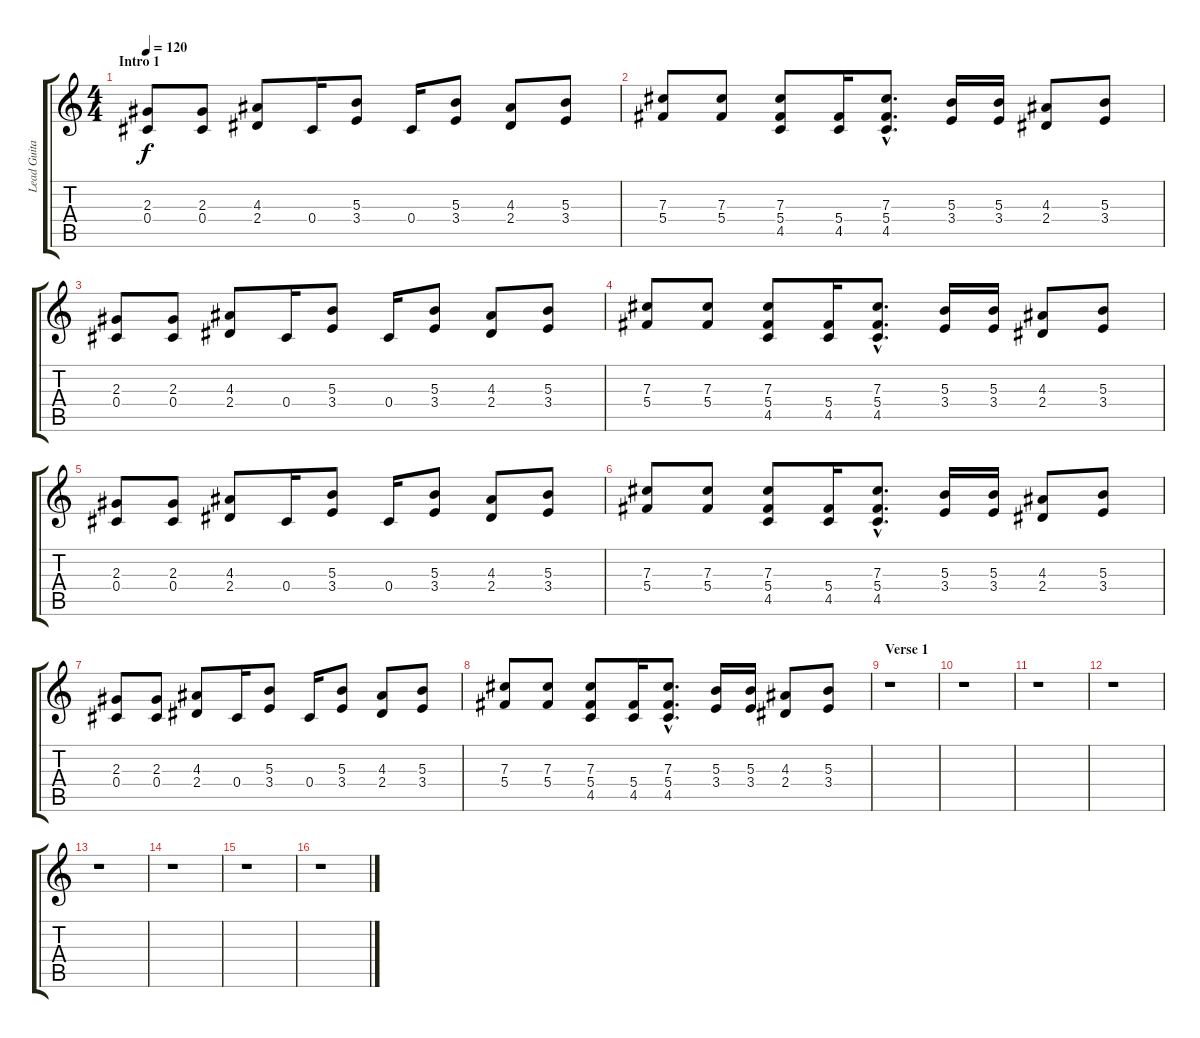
\track ("Lead Guitar" "Lead Guita") {instrument distortionguitar}
\staff {score tabs}
\tuning (Eb4 Bb3 Gb3 Db3 Ab2 Eb2) {hide}
\ts (4 4)
\section ("" "Intro 1")
\tempo 120
\clef g2
\ks c
(2.3 0.4).8{dy f instrument distortionguitar} (2.3 0.4).8 (4.3 2.4).8 0.4.16 (5.3 3.4).8 0.4.16 (5.3 3.4).8 (4.3 2.4).8 (5.3 3.4).8 |
(7.3 5.4).8 (7.3 5.4).8 (7.3 5.4 4.5).8 (5.4 4.5).16 (7.3{hac} 5.4{hac} 4.5{hac}).8{d} (5.3 3.4).16 (5.3 3.4).16 (4.3 2.4).8 (5.3 3.4).8 |
(2.3 0.4).8 (2.3 0.4).8 (4.3 2.4).8 0.4.16 (5.3 3.4).8 0.4.16 (5.3 3.4).8 (4.3 2.4).8 (5.3 3.4).8 |
(7.3 5.4).8 (7.3 5.4).8 (7.3 5.4 4.5).8 (5.4 4.5).16 (7.3{hac} 5.4{hac} 4.5{hac}).8{d} (5.3 3.4).16 (5.3 3.4).16 (4.3 2.4).8 (5.3 3.4).8 |
(2.3 0.4).8 (2.3 0.4).8 (4.3 2.4).8 0.4.16 (5.3 3.4).8 0.4.16 (5.3 3.4).8 (4.3 2.4).8 (5.3 3.4).8 |
(7.3 5.4).8 (7.3 5.4).8 (7.3 5.4 4.5).8 (5.4 4.5).16 (7.3{hac} 5.4{hac} 4.5{hac}).8{d} (5.3 3.4).16 (5.3 3.4).16 (4.3 2.4).8 (5.3 3.4).8 |
(2.3 0.4).8 (2.3 0.4).8 (4.3 2.4).8 0.4.16 (5.3 3.4).8 0.4.16 (5.3 3.4).8 (4.3 2.4).8 (5.3 3.4).8 |
(7.3 5.4).8 (7.3 5.4).8 (7.3 5.4 4.5).8 (5.4 4.5).16 (7.3{hac} 5.4{hac} 4.5{hac}).8{d} (5.3 3.4).16 (5.3 3.4).16 (4.3 2.4).8 (5.3 3.4).8 |
\section ("" "Verse 1")
r.1 |
r.1 |
r.1 |
r.1 |
r.1 |
r.1 |
r.1 |
r.1
